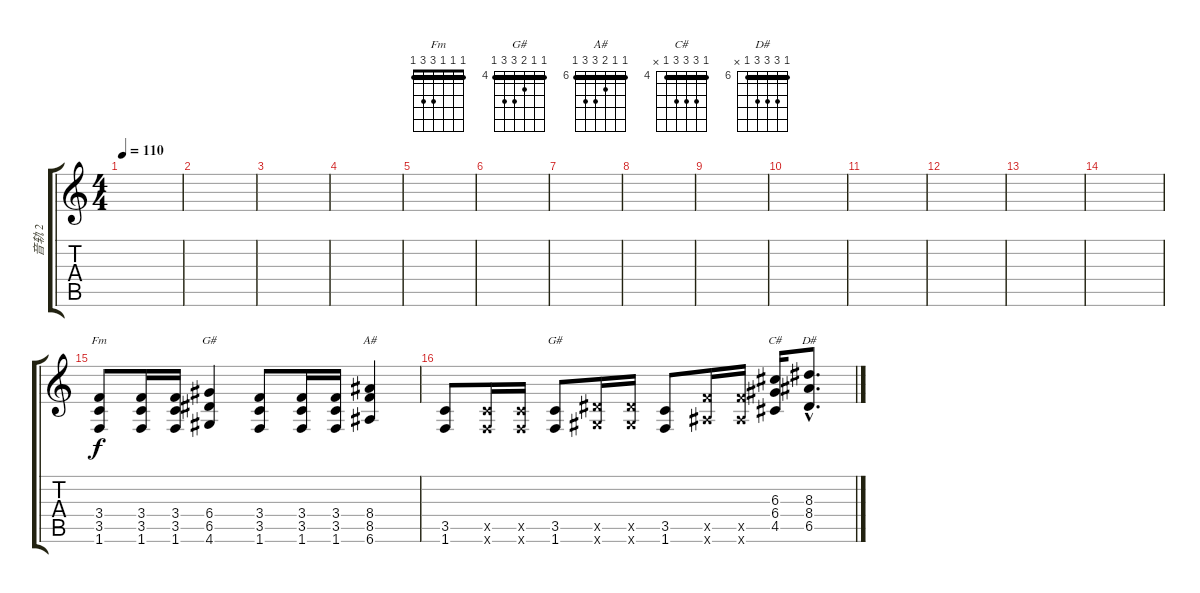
\track ("音轨 2" "音轨 2") {instrument distortionguitar}
\staff {score tabs}
\tuning (E4 B3 G3 D3 A2 E2) {hide}
\chord ("Fm" 1 1 1 3 3 1) {barre 1}
\chord ("G#" 11 13 13 13 11 x) {firstfret 11 barre 11}
\chord ("A#" 6 6 7 8 8 6) {firstfret 6 barre 6}
\chord ("G#" 4 4 5 6 6 4) {firstfret 4 barre 4}
\chord ("C#" 4 6 6 6 4 x) {firstfret 4 barre 4}
\chord ("D#" 6 8 8 8 6 x) {firstfret 6 barre 6}
\ts (4 4)
\tempo 110
\clef g2
\ks c
|
|
|
|
|
|
|
|
|
|
|
|
|
|
(3.4 3.5 1.6).8{ch "Fm"} (3.4 3.5 1.6).16 (3.4 3.5 1.6).16 (6.4 6.5 4.6).4{ch "G#"} (3.4 3.5 1.6).8 (3.4 3.5 1.6).16 (3.4 3.5 1.6).16 (8.4 8.5 6.6).4{ch "A#"} |
(3.5 1.6).8 (3.5{x} 1.6{x}).16 (3.5{x} 1.6{x}).16 (3.5 1.6).8{ch "G#"} (6.5{x} 4.6{x}).16 (6.5{x} 4.6{x}).16 (3.5 1.6).8 (8.5{x} 6.6{x}).16 (8.5{x} 6.6{x}).16 (6.3 6.4 4.5).16{ch "C#"} (8.3{hac} 8.4{hac} 6.5{hac}).8{d ch "D#"}
